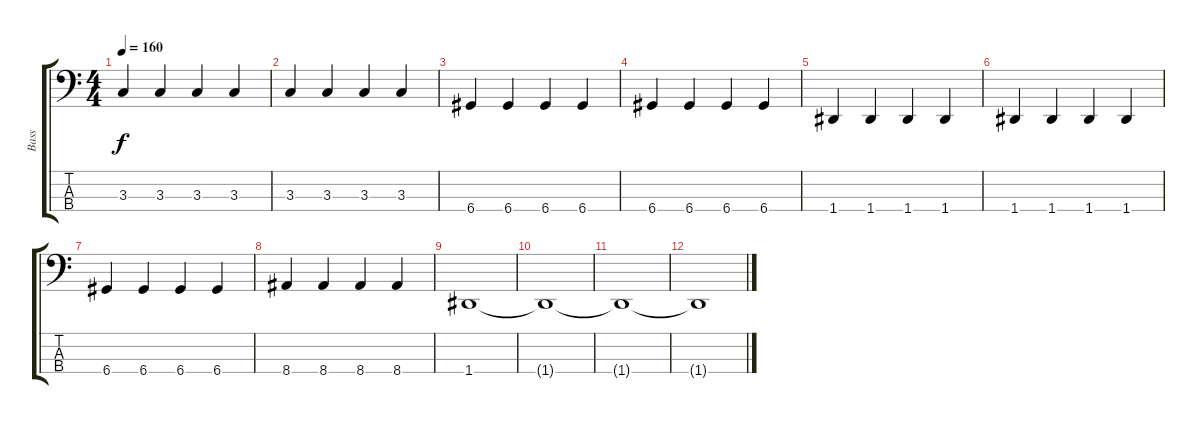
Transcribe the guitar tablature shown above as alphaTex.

\track ("Bass" "Bass") {instrument electricbassfinger}
\staff {score tabs}
\tuning (G2 D2 A1 D1) {hide}
\ts (4 4)
\tempo 160
\clef f4
\ks c
3.3.4{dy f} 3.3.4 3.3.4 3.3.4 |
3.3.4 3.3.4 3.3.4 3.3.4 |
6.4.4 6.4.4 6.4.4 6.4.4 |
6.4.4 6.4.4 6.4.4 6.4.4 |
1.4.4 1.4.4 1.4.4 1.4.4 |
1.4.4 1.4.4 1.4.4 1.4.4 |
6.4.4 6.4.4 6.4.4 6.4.4 |
8.4.4 8.4.4 8.4.4 8.4.4 |
1.4.1 |
1.4{t}.1 |
1.4{t}.1 |
1.4{t}.1
